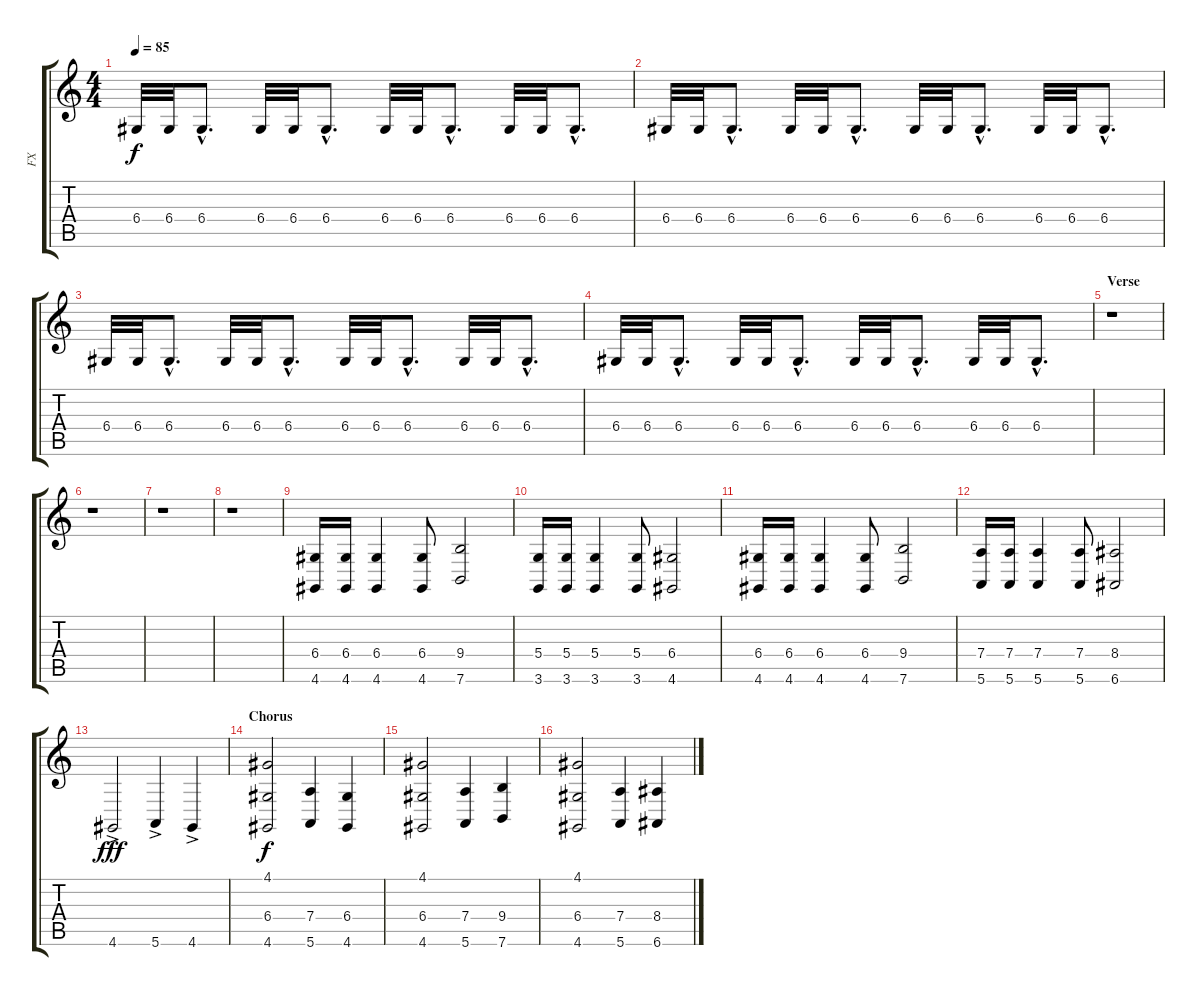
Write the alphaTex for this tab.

\track ("FX" "FX") {instrument guitarfretnoise}
\staff {score tabs}
\tuning (E4 B3 G3 D3 A2 E2) {hide}
\ts (4 4)
\tempo 85
\clef g2
\ks c
6.4.32{dy f} 6.4.32 6.4{hac}.8{d} 6.4.32 6.4.32 6.4{hac}.8{d} 6.4.32 6.4.32 6.4{hac}.8{d} 6.4.32 6.4.32 6.4{hac}.8{d} |
6.4.32 6.4.32 6.4{hac}.8{d} 6.4.32 6.4.32 6.4{hac}.8{d} 6.4.32 6.4.32 6.4{hac}.8{d} 6.4.32 6.4.32 6.4{hac}.8{d} |
6.4.32 6.4.32 6.4{hac}.8{d} 6.4.32 6.4.32 6.4{hac}.8{d} 6.4.32 6.4.32 6.4{hac}.8{d} 6.4.32 6.4.32 6.4{hac}.8{d} |
6.4.32 6.4.32 6.4{hac}.8{d} 6.4.32 6.4.32 6.4{hac}.8{d} 6.4.32 6.4.32 6.4{hac}.8{d} 6.4.32 6.4.32 6.4{hac}.8{d} |
\section ("" "Verse")
r.1 |
r.1 |
r.1 |
r.1 |
(6.4 4.6).16 (6.4 4.6).16 (6.4 4.6).4 (6.4 4.6).8 (9.4 7.6).2 |
(5.4 3.6).16 (5.4 3.6).16 (5.4 3.6).4 (5.4 3.6).8 (6.4 4.6).2 |
(6.4 4.6).16 (6.4 4.6).16 (6.4 4.6).4 (6.4 4.6).8 (9.4 7.6).2 |
(7.4 5.6).16 (7.4 5.6).16 (7.4 5.6).4 (7.4 5.6).8 (8.4 6.6).2 |
4.6{ac}.2{dy fff} 5.6{ac}.4 4.6{ac}.4 |
\section ("" "Chorus")
(4.1 6.4 4.6).2{dy f} (7.4 5.6).4 (6.4 4.6).4 |
(4.1 6.4 4.6).2 (7.4 5.6).4 (9.4 7.6).4 |
(4.1 6.4 4.6).2 (7.4 5.6).4 (8.4 6.6).4
